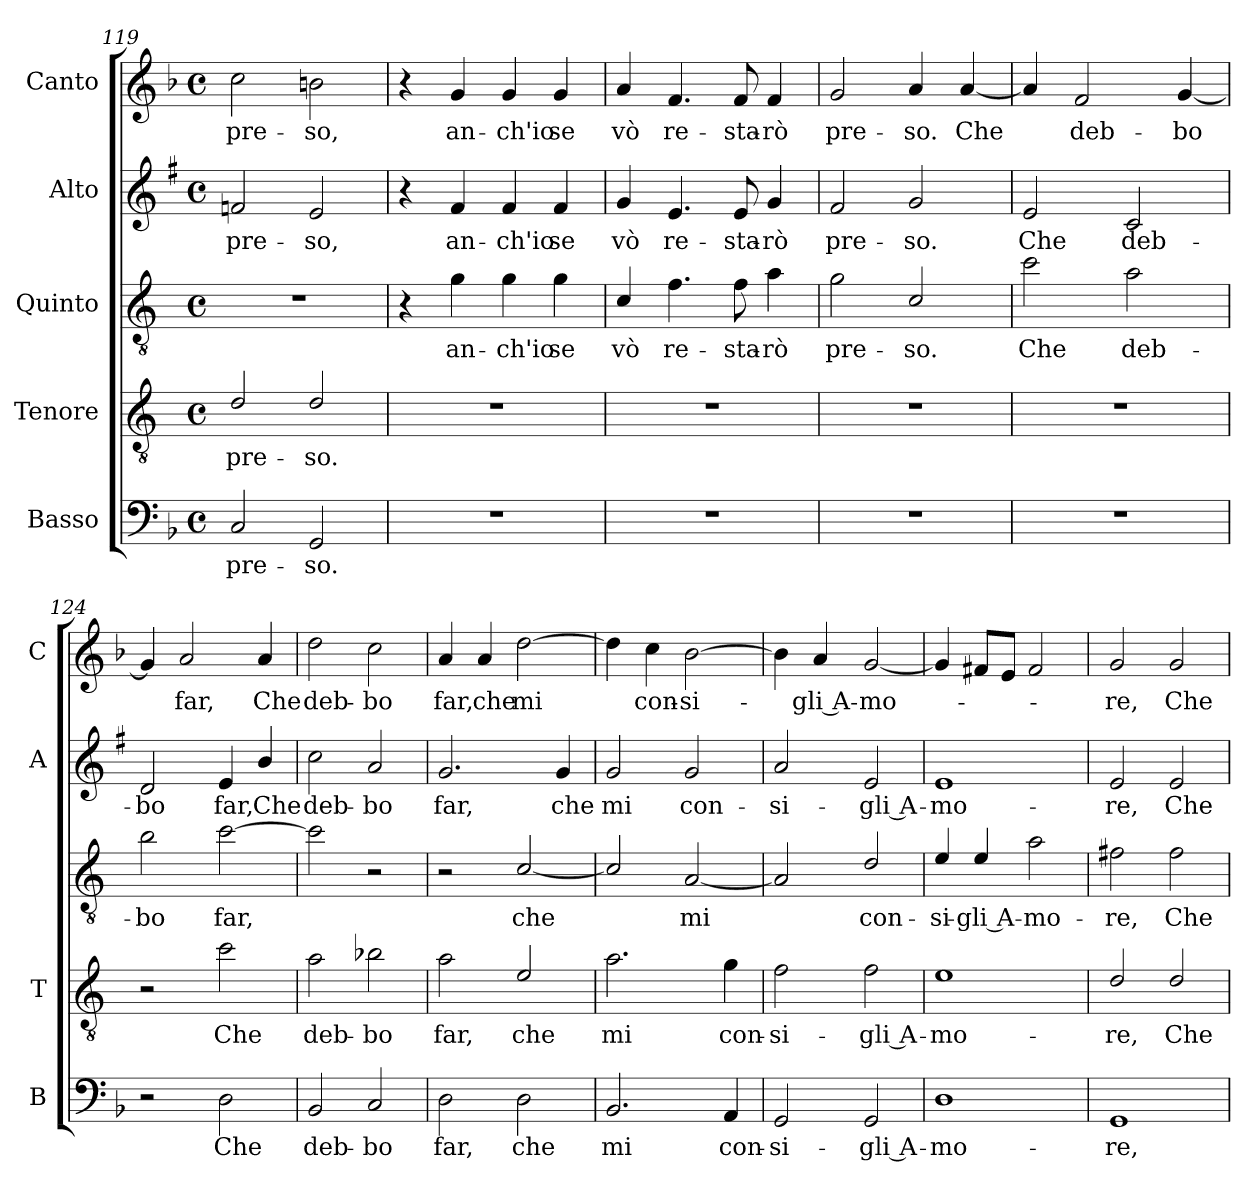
**kern	**text	**kern	**text	**kern	**text	**kern	**text	**kern	**text
*part5	*part5	*part4	*part4	*part3	*part3	*part2	*part2	*part1	*part1
*staff5	*staff5	*staff4	*staff4	*staff3	*staff3	*staff2	*staff2	*staff1	*staff1
*I"Basso	*	*I"Tenore	*	*I"Quinto	*	*I"Alto	*	*I"Canto	*
*I'B	*	*I'T	*	*	*	*I'A	*	*I'C	*
*clefF4	*	*clefGv2	*	*clefGv2	*	*clefG2	*	*clefG2	*
*	*	*ITrd4c7	*	*ITrd4c7	*	*ITrd1c2	*	*	*
*k[b-]	*	*k[b-]	*	*k[b-]	*	*k[b-]	*	*k[b-]	*
*F:	*	*F:	*	*F:	*	*F:	*	*F:	*
*M4/4	*	*M4/4	*	*M4/4	*	*M4/4	*	*M4/4	*
*met(c)	*	*met(c)	*	*met(c)	*	*met(c)	*	*met(c)	*
=119	=119	=119	=119	=119	=119	=119	=119	=119	=119
!	!LO:LY:b	!	!LO:LY:b	!	!	!	!LO:LY:b	!	!LO:LY:b
2C/	pre-	2G/	pre-	1r	.	2e-X/	pre-	2cc\	pre-
!	!LO:LY:b	!	!LO:LY:b	!	!	!	!LO:LY:b	!	!LO:LY:b
2GG/	-so.	2G/	-so.	.	.	2d/	-so,	2bn\	-so,
=120	=120	=120	=120	=120	=120	=120	=120	=120	=120
1r	.	1r	.	4r	.	4r	.	4r	.
!	!	!	!	!	!LO:LY:b	!	!LO:LY:b	!	!LO:LY:b
.	.	.	.	4c\	an-	4e/	an-	4g/	an-
!	!	!	!	!	!LO:LY:b	!	!LO:LY:b	!	!LO:LY:b
.	.	.	.	4c\	-ch'io	4e/	-ch'io	4g/	-ch'io
!	!	!	!	!	!LO:LY:b	!	!LO:LY:b	!	!LO:LY:b
.	.	.	.	4c\	se	4e/	se	4g/	se
=121	=121	=121	=121	=121	=121	=121	=121	=121	=121
!	!	!	!	!	!LO:LY:b	!	!LO:LY:b	!	!LO:LY:b
1r	.	1r	.	4F/	vò	4f/	vò	4a/	vò
!	!	!	!	!	!LO:LY:b	!	!LO:LY:b	!	!LO:LY:b
.	.	.	.	4.B-\	re-	4.d/	re-	4.f/	re-
!	!	!	!	!	!LO:LY:b	!	!LO:LY:b	!	!LO:LY:b
.	.	.	.	8B-\	-sta-	8d/	-sta-	8f/	-sta-
!	!	!	!	!	!LO:LY:b	!	!LO:LY:b	!	!LO:LY:b
.	.	.	.	4d\	-rò	4f/	-rò	4f/	-rò
=122	=122	=122	=122	=122	=122	=122	=122	=122	=122
!	!	!	!	!	!LO:LY:b	!	!LO:LY:b	!	!LO:LY:b
1r	.	1r	.	2c\	pre-	2e/	pre-	2g/	pre-
!	!	!	!	!	!LO:LY:b	!	!LO:LY:b	!	!LO:LY:b
.	.	.	.	2F/	-so.	2f/	-so.	4a/	-so.
!	!	!	!	!	!	!	!	!	!LO:LY:b
.	.	.	.	.	.	.	.	[4a/	Che
=123	=123	=123	=123	=123	=123	=123	=123	=123	=123
!	!	!	!	!	!LO:LY:b	!	!LO:LY:b	!	!
1r	.	1r	.	2f\	Che	2d/	Che	4a/]	.
!	!	!	!	!	!	!	!	!	!LO:LY:b
.	.	.	.	.	.	.	.	2f/	deb-
!	!	!	!	!	!LO:LY:b	!	!LO:LY:b	!	!
.	.	.	.	2d\	deb-	2B-/	deb-	.	.
!	!	!	!	!	!	!	!	!	!LO:LY:b
.	.	.	.	.	.	.	.	[4g/	-bo
=124	=124	=124	=124	=124	=124	=124	=124	=124	=124
!	!	!	!	!	!LO:LY:b	!	!LO:LY:b	!	!
2r	.	2r	.	2e\	-bo	2c/	-bo	4g/]	.
!	!	!	!	!	!	!	!	!	!LO:LY:b
.	.	.	.	.	.	.	.	2a/	far,
!	!LO:LY:b	!	!LO:LY:b	!	!LO:LY:b	!	!LO:LY:b	!	!
2D\	Che	2f\	Che	[2f\	far,	4d/	far,	.	.
!	!	!	!	!	!	!	!LO:LY:b	!	!LO:LY:b
.	.	.	.	.	.	4a/	Che	4a/	Che
!!LO:LB:g=z
=125	=125	=125	=125	=125	=125	=125	=125	=125	=125
!	!LO:LY:b	!	!LO:LY:b	!	!	!	!LO:LY:b	!	!LO:LY:b
2BB-/	deb-	2d\	deb-	2f\]	.	2b-\	deb-	2dd\	deb-
!	!LO:LY:b	!	!LO:LY:b	!	!	!	!LO:LY:b	!	!LO:LY:b
2C/	-bo	2e-X\	-bo	2r	.	2g/	-bo	2cc\	-bo
=126	=126	=126	=126	=126	=126	=126	=126	=126	=126
!	!LO:LY:b	!	!LO:LY:b	!	!	!	!LO:LY:b	!	!LO:LY:b
2D\	far,	2d\	far,	2r	.	2.f/	far,	4a/	far,
!	!	!	!	!	!	!	!	!	!LO:LY:b
.	.	.	.	.	.	.	.	4a/	che
!	!LO:LY:b	!	!LO:LY:b	!	!LO:LY:b	!	!	!	!LO:LY:b
2D\	che	2A/	che	[2F/	che	.	.	[2dd\	mi
!	!	!	!	!	!	!	!LO:LY:b	!	!
.	.	.	.	.	.	4f/	che	.	.
=127	=127	=127	=127	=127	=127	=127	=127	=127	=127
!	!LO:LY:b	!	!LO:LY:b	!	!	!	!LO:LY:b	!	!
2.BB-/	mi	2.d\	mi	2F/]	.	2f/	mi	4dd\]	.
!	!	!	!	!	!	!	!	!	!LO:LY:b
.	.	.	.	.	.	.	.	4cc\	con-
!	!	!	!	!	!LO:LY:b	!	!LO:LY:b	!	!LO:LY:b
.	.	.	.	[2D/	mi	2f/	con-	[2b-\	-si-
!	!LO:LY:b	!	!LO:LY:b	!	!	!	!	!	!
4AA/	con-	4c\	con-	.	.	.	.	.	.
=128	=128	=128	=128	=128	=128	=128	=128	=128	=128
!	!LO:LY:b	!	!LO:LY:b	!	!	!	!LO:LY:b	!	!
2GG/	-si-	2B-\	-si-	2D/]	.	2g/	-si-	4b-\]	.
!	!	!	!	!	!	!	!	!	!LO:LY:b
.	.	.	.	.	.	.	.	4a/	-gli A-
!	!LO:LY:b	!	!LO:LY:b	!	!LO:LY:b	!	!LO:LY:b	!	!LO:LY:b
2GG/	-gli A-	2B-\	-gli A-	2G/	con-	2d/	-gli A-	[2g/	-mo-
=129	=129	=129	=129	=129	=129	=129	=129	=129	=129
!	!LO:LY:b	!	!LO:LY:b	!	!LO:LY:b	!	!LO:LY:b	!	!
1D	-mo-	1A	-mo-	4A/	-si-	1d	-mo-	4g/]	.
!	!	!	!	!	!LO:LY:b	!	!	!	!
.	.	.	.	4A/	-gli A-	.	.	8f#X/L	.
.	.	.	.	.	.	.	.	8e/J	.
!	!	!	!	!	!LO:LY:b	!	!	!	!
.	.	.	.	2d\	-mo-	.	.	2f#/	.
=130	=130	=130	=130	=130	=130	=130	=130	=130	=130
!	!LO:LY:b	!	!LO:LY:b	!	!LO:LY:b	!	!LO:LY:b	!	!LO:LY:b
1GG	-re,	2G/	-re,	2Bn\	-re,	2d/	-re,	2g/	-re,
!	!	!	!LO:LY:b	!	!LO:LY:b	!	!LO:LY:b	!	!LO:LY:b
.	.	2G/	Che	2B\	Che	2d/	Che	2g/	Che
=	=	=	=	=	=	=	=	=	=
*-	*-	*-	*-	*-	*-	*-	*-	*-	*-
